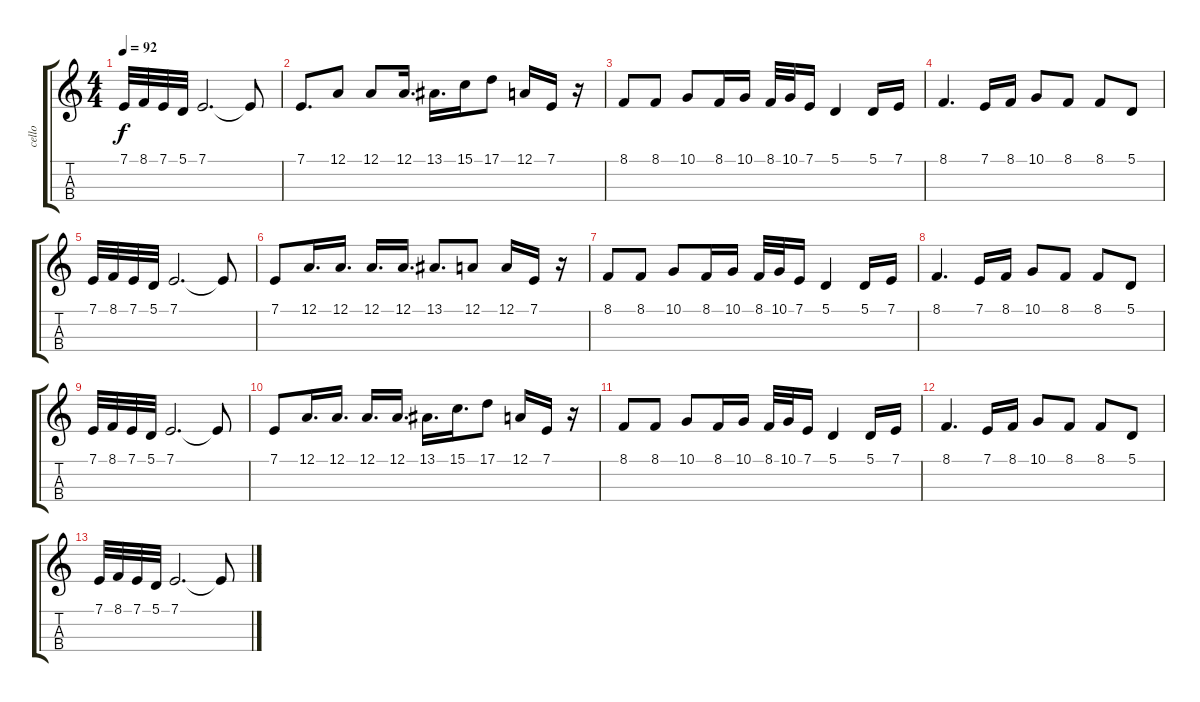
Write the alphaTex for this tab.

\track ("cello" "cello") {instrument stringensemble1}
\staff {score tabs}
\tuning (A3 D3 G2 C2) {hide}
\ts (4 4)
\tempo 92
\clef g2
\ks c
7.1.32{dy f} 8.1.32 7.1.32 5.1.32 7.1.2{d} 7.1{t}.8 |
7.1.8{d} 12.1.8 12.1.8 12.1.16{d} 13.1.16{d} 15.1.16 17.1.8 12.1.16 7.1.16 r.16 |
8.1.8 8.1.8 10.1.8 8.1.16 10.1.16 8.1.32 10.1.32 7.1.16 5.1.4 5.1.16 7.1.16 |
8.1.4{d} 7.1.16 8.1.16 10.1.8 8.1.8 8.1.8 5.1.8 |
7.1.32 8.1.32 7.1.32 5.1.32 7.1.2{d} 7.1{t}.8 |
7.1.8 12.1.16{d} 12.1.16{d} 12.1.16{d} 12.1.16{d} 13.1.8{d} 12.1.8 12.1.16 7.1.16 r.16 |
8.1.8 8.1.8 10.1.8 8.1.16 10.1.16 8.1.32 10.1.32 7.1.16 5.1.4 5.1.16 7.1.16 |
8.1.4{d} 7.1.16 8.1.16 10.1.8 8.1.8 8.1.8 5.1.8 |
7.1.32 8.1.32 7.1.32 5.1.32 7.1.2{d} 7.1{t}.8 |
7.1.8 12.1.16{d} 12.1.16{d} 12.1.16{d} 12.1.16{d} 13.1.16{d} 15.1.16{d} 17.1.8 12.1.16 7.1.16 r.16 |
8.1.8 8.1.8 10.1.8 8.1.16 10.1.16 8.1.32 10.1.32 7.1.16 5.1.4 5.1.16 7.1.16 |
8.1.4{d} 7.1.16 8.1.16 10.1.8 8.1.8 8.1.8 5.1.8 |
7.1.32 8.1.32 7.1.32 5.1.32 7.1.2{d} 7.1{t}.8
